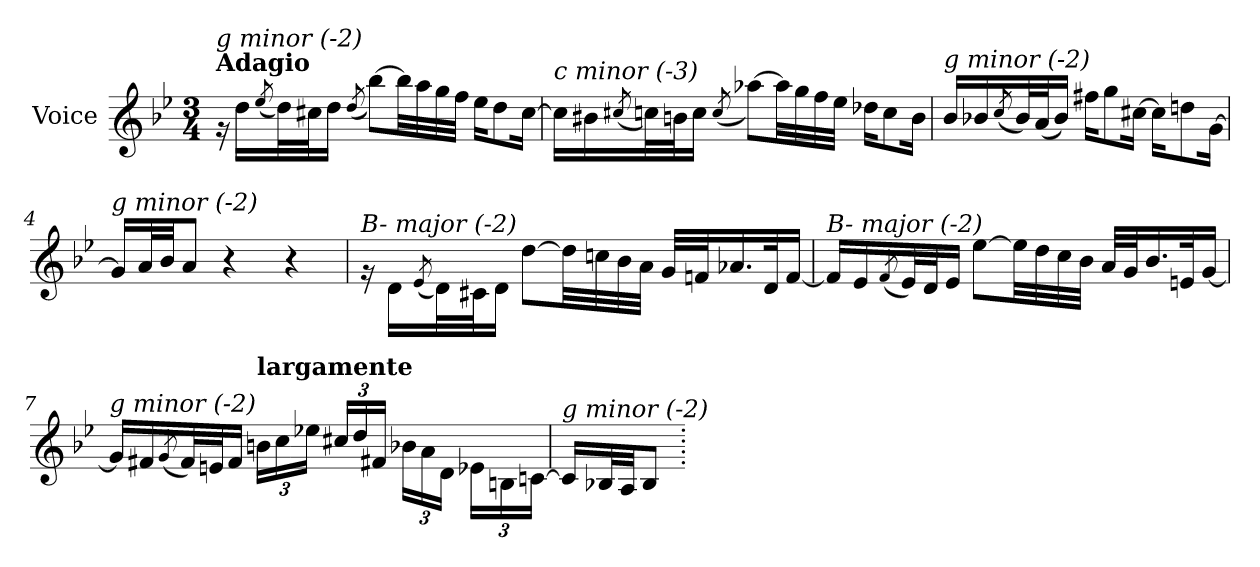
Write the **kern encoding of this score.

**kern
*part1
*staff1
*I"Voice
*I'V
*clefG2
*k[b-e-]
*M3/4
=1
!LO:TX:a:B:t=Adagio
!LO:TX:i:t=g minor (-2)
16rg
16dd\LL
(<8qee-/
32dd\L)
32cc#X\J
16dd\JJ
(<8qdd/
[8bb-\L)
32bb-\LL]
32aa\
32gg\
32ff\JJJ
16ee-\KL
8dd\
[16cc#\Jk
=2
!LO:TX:i:t=c minor (-3)
16cc#\LL]
16b#Xi\
(<8qcc#X/
32ccn\L)
32bn\J
16cc\JJ
(<8qcc/
[8aa-X\L)
32aa-\LL]
32gg\
32ff\
32ee-\JJJ
16dd-Xj\KL
8cc\
16b\Jk
!!LO:LB:g=z
=3
!LO:TX:i:t=g minor (-2)
16b-/LL
16b-X/
(<8qcc/
32b-/L)
(<32a/J
16b-/JJ)
16ff#X\KL
8gg\
[16cc#X\Jk
16cc#\KL]
8ddn\
[16g\Jk
=4
!LO:TX:i:t=g minor (-2)
16g/LL]
32a/L
32b-/JJ
8a/J
4r
4r
=5
!LO:TX:i:t=B- major (-2)
16rg
16d\LL
(<8qe-/
32d\L)
32c#X\J
16d\JJ
[8dd\L
32dd\LL]
32ccn\
32b-\
32a\JJJ
32g/LLL
32fn/J
16.a-X/
32d/K
[16f/JJ
!!LO:LB:g=z
=6
!LO:TX:i:t=B- major (-2)
16f/LL]
16e-/
(<8qf/
32e-/L)
32d/J
16e-/JJ
[8ee-\L
32ee-\LL]
32dd\
32cc\
32b-\JJJ
32a/LLL
32g/J
16.b-/
32en/K
[16g/JJ
!!LO:LB:g=z
=7
!LO:TX:i:t=g minor (-2)
16g/LL]
16f#X/
(<8qg/
32f#/L)
32en/J
16f#/JJ
*Xbrackettup
!LO:TX:a:B:t=largamente
24bn\LL
24cc\
24ee-X\JJ
24cc#X/LL
24dd/
24f#X/JJ
24b-X\LL
24a\
24d\JJ
24e-X\LL
24Bn\
[24cn\JJ
=8
!LO:TX:i:t=g minor (-2)
16c/LL]
32B-X/L
32A/JJ
8B-/J
=.
*-
